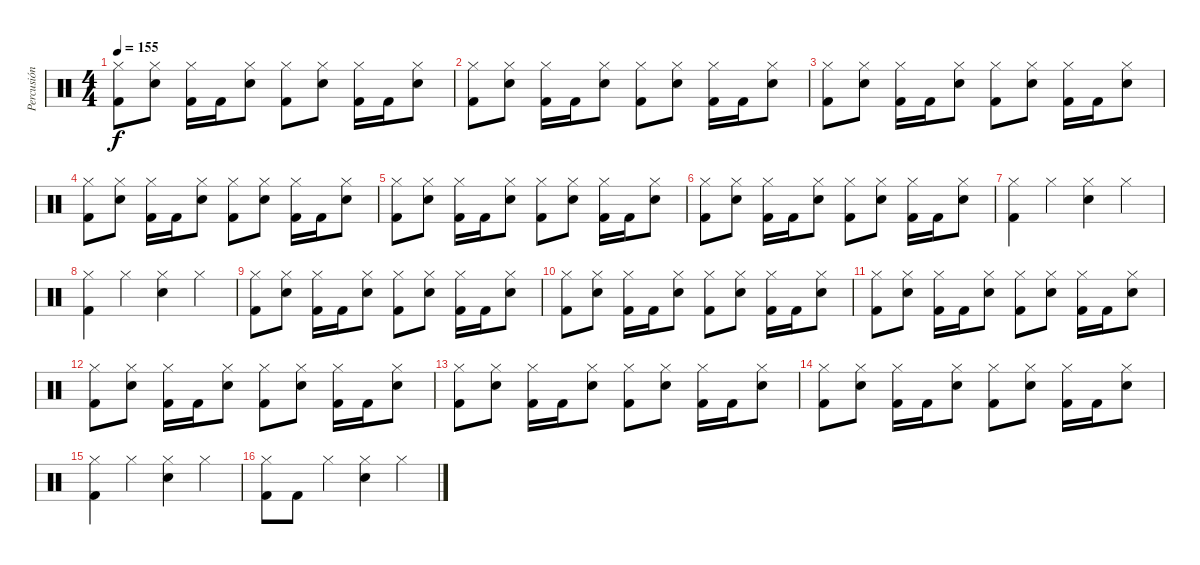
\track ("Percusión" "Percusión") {instrument percussion}
\staff {score}
\articulation defaults
\ts (4 4)
\tempo 155
\clef neutral
\ks c
("Kick (hit) 2" "Hi-Hat (closed)").8{dy f} ("Electric Snare (hit)" "Hi-Hat (closed)").8 ("Kick (hit) 2" "Hi-Hat (closed)").16 "Kick (hit) 2".16 ("Electric Snare (hit)" "Hi-Hat (closed)").8 ("Kick (hit) 2" "Hi-Hat (closed)").8 ("Electric Snare (hit)" "Hi-Hat (closed)").8 ("Kick (hit) 2" "Hi-Hat (closed)").16 "Kick (hit) 2".16 ("Electric Snare (hit)" "Hi-Hat (closed)").8 |
("Kick (hit) 2" "Hi-Hat (closed)").8 ("Electric Snare (hit)" "Hi-Hat (closed)").8 ("Kick (hit) 2" "Hi-Hat (closed)").16 "Kick (hit) 2".16 ("Electric Snare (hit)" "Hi-Hat (closed)").8 ("Kick (hit) 2" "Hi-Hat (closed)").8 ("Electric Snare (hit)" "Hi-Hat (closed)").8 ("Kick (hit) 2" "Hi-Hat (closed)").16 "Kick (hit) 2".16 ("Electric Snare (hit)" "Hi-Hat (closed)").8 |
("Kick (hit) 2" "Hi-Hat (closed)").8 ("Electric Snare (hit)" "Hi-Hat (closed)").8 ("Kick (hit) 2" "Hi-Hat (closed)").16 "Kick (hit) 2".16 ("Electric Snare (hit)" "Hi-Hat (closed)").8 ("Kick (hit) 2" "Hi-Hat (closed)").8 ("Electric Snare (hit)" "Hi-Hat (closed)").8 ("Kick (hit) 2" "Hi-Hat (closed)").16 "Kick (hit) 2".16 ("Electric Snare (hit)" "Hi-Hat (closed)").8 |
("Kick (hit) 2" "Hi-Hat (closed)").8 ("Electric Snare (hit)" "Hi-Hat (closed)").8 ("Kick (hit) 2" "Hi-Hat (closed)").16 "Kick (hit) 2".16 ("Electric Snare (hit)" "Hi-Hat (closed)").8 ("Kick (hit) 2" "Hi-Hat (closed)").8 ("Electric Snare (hit)" "Hi-Hat (closed)").8 ("Kick (hit) 2" "Hi-Hat (closed)").16 "Kick (hit) 2".16 ("Electric Snare (hit)" "Hi-Hat (closed)").8 |
("Kick (hit) 2" "Hi-Hat (closed)").8 ("Electric Snare (hit)" "Hi-Hat (closed)").8 ("Kick (hit) 2" "Hi-Hat (closed)").16 "Kick (hit) 2".16 ("Electric Snare (hit)" "Hi-Hat (closed)").8 ("Kick (hit) 2" "Hi-Hat (closed)").8 ("Electric Snare (hit)" "Hi-Hat (closed)").8 ("Kick (hit) 2" "Hi-Hat (closed)").16 "Kick (hit) 2".16 ("Electric Snare (hit)" "Hi-Hat (closed)").8 |
("Kick (hit) 2" "Hi-Hat (closed)").8 ("Electric Snare (hit)" "Hi-Hat (closed)").8 ("Kick (hit) 2" "Hi-Hat (closed)").16 "Kick (hit) 2".16 ("Electric Snare (hit)" "Hi-Hat (closed)").8 ("Kick (hit) 2" "Hi-Hat (closed)").8 ("Electric Snare (hit)" "Hi-Hat (closed)").8 ("Kick (hit) 2" "Hi-Hat (closed)").16 "Kick (hit) 2".16 ("Electric Snare (hit)" "Hi-Hat (closed)").8 |
("Hi-Hat (closed)" "Kick (hit) 2").4 "Hi-Hat (closed)".4 ("Hi-Hat (closed)" "Electric Snare (hit)").4 "Hi-Hat (closed)".4 |
("Hi-Hat (closed)" "Kick (hit) 2").4 "Hi-Hat (closed)".4 ("Hi-Hat (closed)" "Electric Snare (hit)").4 "Hi-Hat (closed)".4 |
("Kick (hit) 2" "Hi-Hat (closed)").8 ("Electric Snare (hit)" "Hi-Hat (closed)").8 ("Kick (hit) 2" "Hi-Hat (closed)").16 "Kick (hit) 2".16 ("Electric Snare (hit)" "Hi-Hat (closed)").8 ("Kick (hit) 2" "Hi-Hat (closed)").8 ("Electric Snare (hit)" "Hi-Hat (closed)").8 ("Kick (hit) 2" "Hi-Hat (closed)").16 "Kick (hit) 2".16 ("Electric Snare (hit)" "Hi-Hat (closed)").8 |
("Kick (hit) 2" "Hi-Hat (closed)").8 ("Electric Snare (hit)" "Hi-Hat (closed)").8 ("Kick (hit) 2" "Hi-Hat (closed)").16 "Kick (hit) 2".16 ("Electric Snare (hit)" "Hi-Hat (closed)").8 ("Kick (hit) 2" "Hi-Hat (closed)").8 ("Electric Snare (hit)" "Hi-Hat (closed)").8 ("Kick (hit) 2" "Hi-Hat (closed)").16 "Kick (hit) 2".16 ("Electric Snare (hit)" "Hi-Hat (closed)").8 |
("Kick (hit) 2" "Hi-Hat (closed)").8 ("Electric Snare (hit)" "Hi-Hat (closed)").8 ("Kick (hit) 2" "Hi-Hat (closed)").16 "Kick (hit) 2".16 ("Electric Snare (hit)" "Hi-Hat (closed)").8 ("Kick (hit) 2" "Hi-Hat (closed)").8 ("Electric Snare (hit)" "Hi-Hat (closed)").8 ("Kick (hit) 2" "Hi-Hat (closed)").16 "Kick (hit) 2".16 ("Electric Snare (hit)" "Hi-Hat (closed)").8 |
("Kick (hit) 2" "Hi-Hat (closed)").8 ("Electric Snare (hit)" "Hi-Hat (closed)").8 ("Kick (hit) 2" "Hi-Hat (closed)").16 "Kick (hit) 2".16 ("Electric Snare (hit)" "Hi-Hat (closed)").8 ("Kick (hit) 2" "Hi-Hat (closed)").8 ("Electric Snare (hit)" "Hi-Hat (closed)").8 ("Kick (hit) 2" "Hi-Hat (closed)").16 "Kick (hit) 2".16 ("Electric Snare (hit)" "Hi-Hat (closed)").8 |
("Kick (hit) 2" "Hi-Hat (closed)").8 ("Electric Snare (hit)" "Hi-Hat (closed)").8 ("Kick (hit) 2" "Hi-Hat (closed)").16 "Kick (hit) 2".16 ("Electric Snare (hit)" "Hi-Hat (closed)").8 ("Kick (hit) 2" "Hi-Hat (closed)").8 ("Electric Snare (hit)" "Hi-Hat (closed)").8 ("Kick (hit) 2" "Hi-Hat (closed)").16 "Kick (hit) 2".16 ("Electric Snare (hit)" "Hi-Hat (closed)").8 |
("Kick (hit) 2" "Hi-Hat (closed)").8 ("Electric Snare (hit)" "Hi-Hat (closed)").8 ("Kick (hit) 2" "Hi-Hat (closed)").16 "Kick (hit) 2".16 ("Electric Snare (hit)" "Hi-Hat (closed)").8 ("Kick (hit) 2" "Hi-Hat (closed)").8 ("Electric Snare (hit)" "Hi-Hat (closed)").8 ("Kick (hit) 2" "Hi-Hat (closed)").16 "Kick (hit) 2".16 ("Electric Snare (hit)" "Hi-Hat (closed)").8 |
("Hi-Hat (closed)" "Kick (hit) 2").4 "Hi-Hat (closed)".4 ("Hi-Hat (closed)" "Electric Snare (hit)").4 "Hi-Hat (closed)".4 |
("Hi-Hat (closed)" "Kick (hit) 2").8 "Kick (hit) 2".8 "Hi-Hat (closed)".4 ("Hi-Hat (closed)" "Electric Snare (hit)").4 "Hi-Hat (closed)".4
